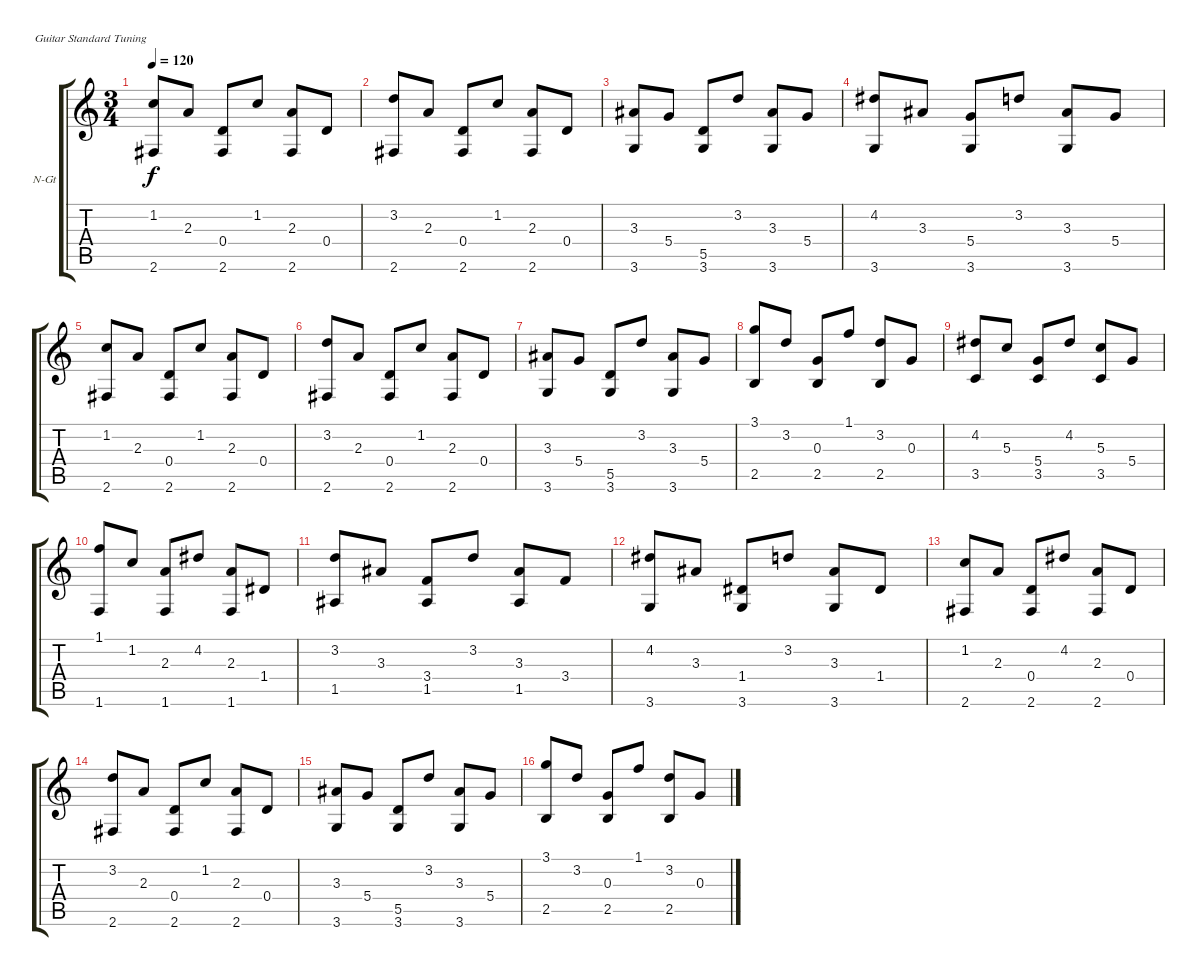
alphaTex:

\bracketExtendMode groupsimilarinstruments
\firstSystemTrackNameOrientation horizontal
\otherSystemsTrackNameOrientation horizontal
\track ("Pista 1" "N-Gt") {instrument acousticguitarnylon}
\staff {score tabs}
\tuning (E4 B3 G3 D3 A2 E2)
\ts (3 4)
\tempo 120
\clef g2
\ks c
(1.2 2.6).8{dy f} 2.3.8 (0.4 2.6).8 1.2.8 (2.3 2.6).8 0.4.8 |
(3.2 2.6).8 2.3.8 (0.4 2.6).8 1.2.8 (2.3 2.6).8 0.4.8 |
(3.3 3.6).8 5.4.8 (5.5 3.6).8 3.2.8 (3.3 3.6).8 5.4.8 |
(4.2 3.6).8 3.3.8 (5.4 3.6).8 3.2.8 (3.3 3.6).8 5.4.8 |
(1.2 2.6).8 2.3.8 (0.4 2.6).8 1.2.8 (2.3 2.6).8 0.4.8 |
(3.2 2.6).8 2.3.8 (0.4 2.6).8 1.2.8 (2.3 2.6).8 0.4.8 |
(3.3 3.6).8 5.4.8 (5.5 3.6).8 3.2.8 (3.3 3.6).8 5.4.8 |
(3.1 2.5).8 3.2.8 (0.3 2.5).8 1.1.8 (3.2 2.5).8 0.3.8 |
(4.2 3.5).8 5.3.8 (5.4 3.5).8 4.2.8 (5.3 3.5).8 5.4.8 |
(1.1 1.6).8 1.2.8 (2.3 1.6).8 4.2.8 (2.3 1.6).8 1.4.8 |
(3.2 1.5).8 3.3.8 (3.4 1.5).8 3.2.8 (3.3 1.5).8 3.4.8 |
(4.2 3.6).8 3.3.8 (1.4 3.6).8 3.2.8 (3.3 3.6).8 1.4.8 |
(1.2 2.6).8 2.3.8 (0.4 2.6).8 4.2.8 (2.3 2.6).8 0.4.8 |
(3.2 2.6).8 2.3.8 (0.4 2.6).8 1.2.8 (2.3 2.6).8 0.4.8 |
(3.3 3.6).8 5.4.8 (5.5 3.6).8 3.2.8 (3.3 3.6).8 5.4.8 |
(3.1 2.5).8 3.2.8 (0.3 2.5).8 1.1.8 (3.2 2.5).8 0.3.8
